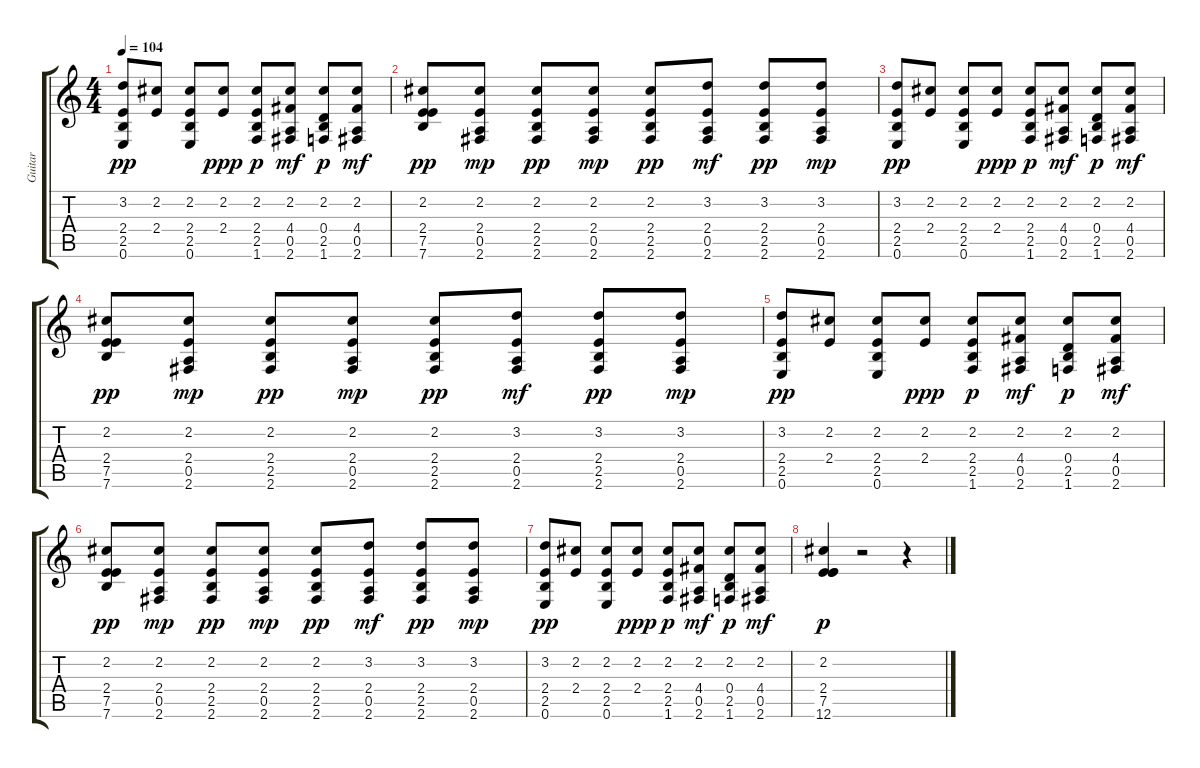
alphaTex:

\track ("Guitar" "Guitar") {instrument acousticguitarnylon}
\staff {score tabs}
\tuning (E4 B3 G3 D3 A2 E2) {hide}
\ts (4 4)
\tempo 104
\clef g2
\ks c
(3.2 2.4 2.5 0.6).8{dy pp} (2.2 2.4).8 (2.2 2.4 2.5 0.6).8 (2.2 2.4).8{dy ppp} (2.2 2.4 2.5 1.6).8{dy p} (2.2 4.4 0.5 2.6).8{dy mf} (2.2 0.4 2.5 1.6).8{dy p} (2.2 4.4 0.5 2.6).8{dy mf} |
(2.2 2.4 7.5 7.6).8{dy pp} (2.2 2.4 0.5 2.6).8{dy mp} (2.2 2.4 2.5 2.6).8{dy pp} (2.2 2.4 0.5 2.6).8{dy mp} (2.2 2.4 2.5 2.6).8{dy pp} (3.2 2.4 0.5 2.6).8{dy mf} (3.2 2.4 2.5 2.6).8{dy pp} (3.2 2.4 0.5 2.6).8{dy mp} |
(3.2 2.4 2.5 0.6).8{dy pp} (2.2 2.4).8 (2.2 2.4 2.5 0.6).8 (2.2 2.4).8{dy ppp} (2.2 2.4 2.5 1.6).8{dy p} (2.2 4.4 0.5 2.6).8{dy mf} (2.2 0.4 2.5 1.6).8{dy p} (2.2 4.4 0.5 2.6).8{dy mf} |
(2.2 2.4 7.5 7.6).8{dy pp} (2.2 2.4 0.5 2.6).8{dy mp} (2.2 2.4 2.5 2.6).8{dy pp} (2.2 2.4 0.5 2.6).8{dy mp} (2.2 2.4 2.5 2.6).8{dy pp} (3.2 2.4 0.5 2.6).8{dy mf} (3.2 2.4 2.5 2.6).8{dy pp} (3.2 2.4 0.5 2.6).8{dy mp} |
(3.2 2.4 2.5 0.6).8{dy pp} (2.2 2.4).8 (2.2 2.4 2.5 0.6).8 (2.2 2.4).8{dy ppp} (2.2 2.4 2.5 1.6).8{dy p} (2.2 4.4 0.5 2.6).8{dy mf} (2.2 0.4 2.5 1.6).8{dy p} (2.2 4.4 0.5 2.6).8{dy mf} |
(2.2 2.4 7.5 7.6).8{dy pp} (2.2 2.4 0.5 2.6).8{dy mp} (2.2 2.4 2.5 2.6).8{dy pp} (2.2 2.4 0.5 2.6).8{dy mp} (2.2 2.4 2.5 2.6).8{dy pp} (3.2 2.4 0.5 2.6).8{dy mf} (3.2 2.4 2.5 2.6).8{dy pp} (3.2 2.4 0.5 2.6).8{dy mp} |
(3.2 2.4 2.5 0.6).8{dy pp} (2.2 2.4).8 (2.2 2.4 2.5 0.6).8 (2.2 2.4).8{dy ppp} (2.2 2.4 2.5 1.6).8{dy p} (2.2 4.4 0.5 2.6).8{dy mf} (2.2 0.4 2.5 1.6).8{dy p} (2.2 4.4 0.5 2.6).8{dy mf} |
(2.2 2.4 7.5 12.6).4{dy p} r.2 r.4
